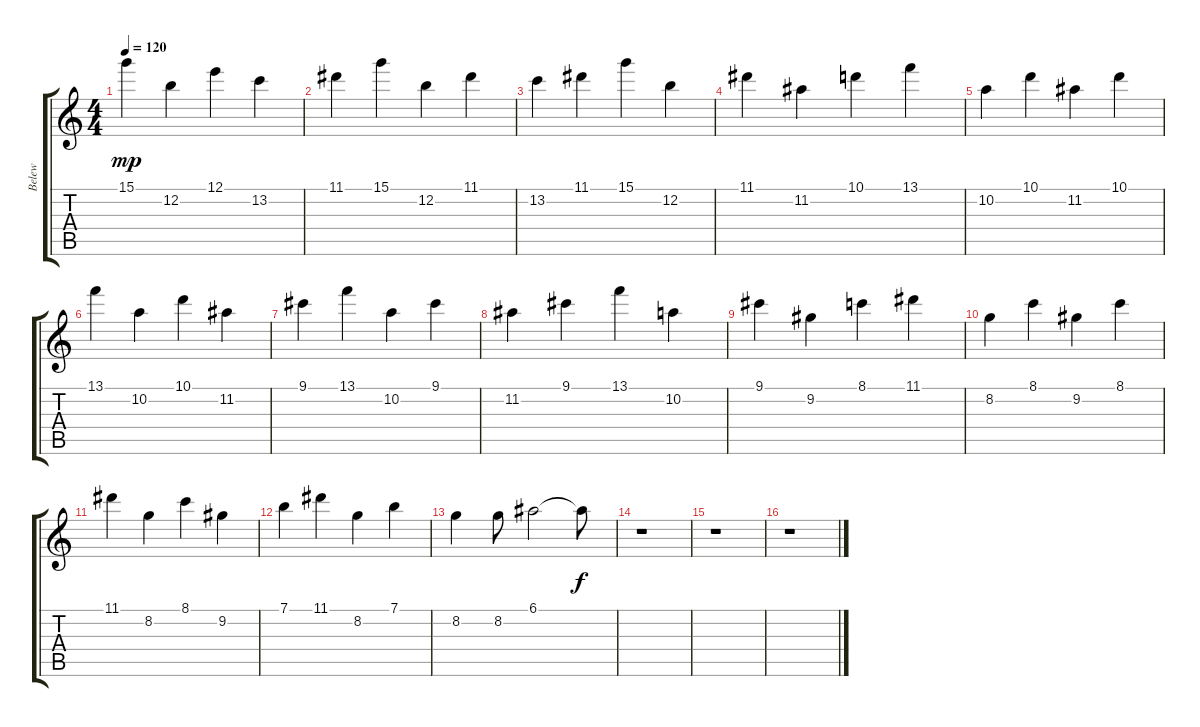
\track ("Belew" "Belew") {instrument acousticguitarnylon}
\staff {score tabs}
\tuning (E4 B3 G3 D3 A2 E2) {hide}
\ts (4 4)
\tempo 120
\clef g2
\ks c
15.1.4{dy mp} 12.2.4 12.1.4 13.2.4 |
11.1.4 15.1.4 12.2.4 11.1.4 |
13.2.4 11.1.4 15.1.4 12.2.4 |
11.1.4 11.2.4 10.1.4 13.1.4 |
10.2.4 10.1.4 11.2.4 10.1.4 |
13.1.4 10.2.4 10.1.4 11.2.4 |
9.1.4 13.1.4 10.2.4 9.1.4 |
11.2.4 9.1.4 13.1.4 10.2.4 |
9.1.4 9.2.4 8.1.4 11.1.4 |
8.2.4 8.1.4 9.2.4 8.1.4 |
11.1.4 8.2.4 8.1.4 9.2.4 |
7.1.4 11.1.4 8.2.4 7.1.4 |
8.2.4 8.2.8 6.1.2 6.1{t}.8{dy f} |
r.1 |
r.1 |
r.1
